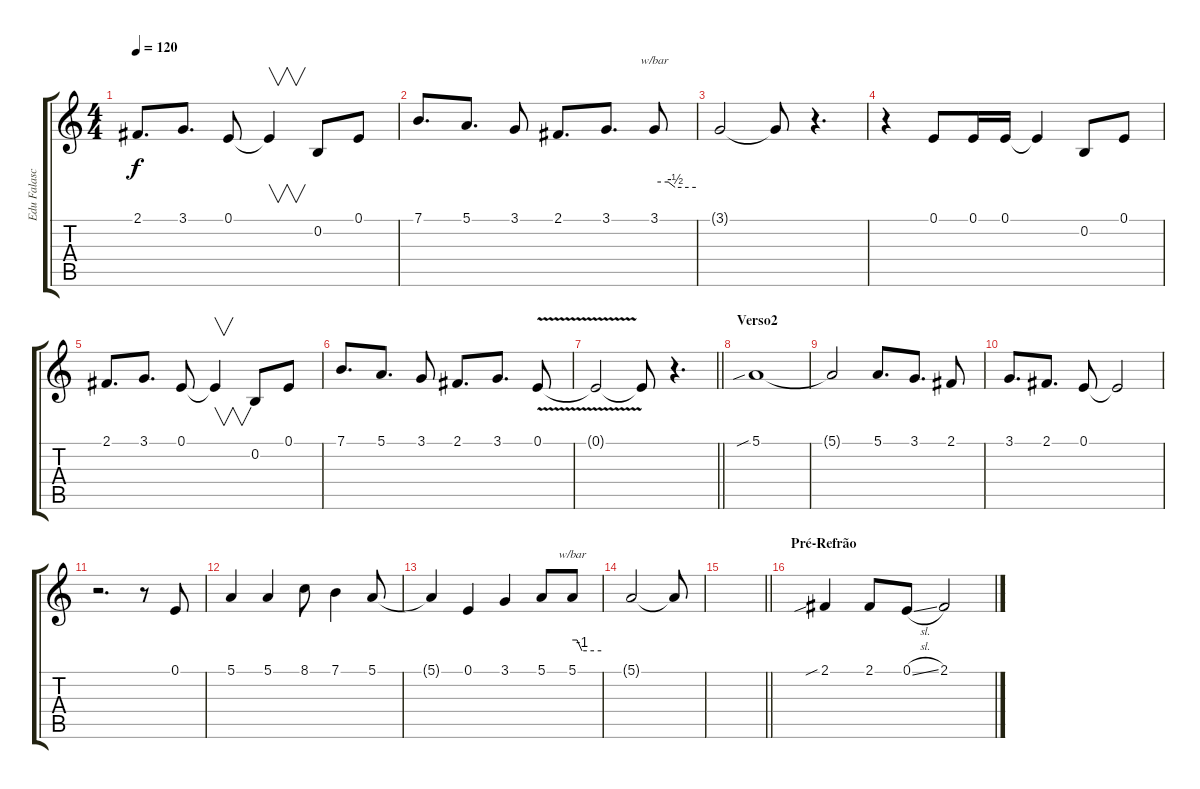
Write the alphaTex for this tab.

\track ("Edu Falaschi" "Edu Falasc") {instrument synthvoice}
\staff {score tabs}
\tuning (E4 B3 G3 D3 A2 E2) {hide}
\ts (4 4)
\tempo 120
\clef g2
\ks c
2.1.8{d dy f} 3.1.8{d} 0.1.8 0.1{t}.4{v} 0.2.8 0.1.8 |
7.1.8{d} 5.1.8{d} 3.1.8 2.1.8{d} 3.1.8{d} 3.1.8{tbe (custom default 0 0 20 0 30 -2 60 -2)} |
3.1{t}.2 3.1{t}.8 r.4{d} |
r.4 0.1.8 0.1.16 0.1.16 0.1{t}.4 0.2.8 0.1.8 |
2.1.8{d} 3.1.8{d} 0.1.8 0.1{t}.4{v} 0.2.8 0.1.8 |
7.1.8{d} 5.1.8{d} 3.1.8 2.1.8{d} 3.1.8{d} 0.1{v}.8 |
\barLineRight lightlight
0.1{t}.2 0.1{t}.8 r.4{d} |
\section ("" "Verso2")
5.1{sib}.1 |
5.1{t}.2 5.1.8{d} 3.1.8{d} 2.1.8 |
3.1.8{d} 2.1.8{d} 0.1.8 0.1{t}.2 |
r.2{d} r.8 0.1.8 |
5.1.4 5.1.4 8.1.8 7.1.4 5.1.8 |
5.1{t}.4 0.1.4 3.1.4 5.1.8 5.1.8{tbe (custom default 0 0 10 0 20 -4 60 -4)} |
5.1{t}.2 5.1{t}.8 |
\barLineRight lightlight
|
\section ("" "Pré-Refrão")
2.1{sib}.4 2.1.8 0.1{sl}.8 2.1.2
